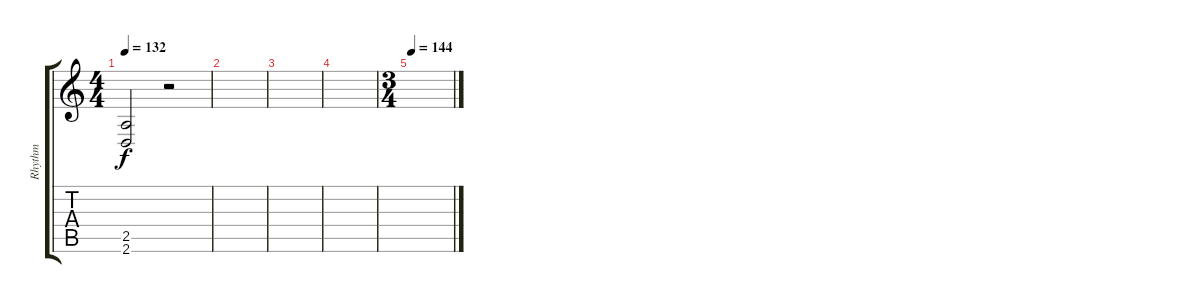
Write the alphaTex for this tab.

\track ("Rhythm" "Rhythm") {instrument distortionguitar}
\staff {score tabs}
\tuning (D4 A3 F3 C3 G2 C2) {hide}
\ts (4 4)
\tempo 132
\clef g2
\ks c
(2.5 2.6).2{dy f} r.2 |
|
|
|
\ts (3 4)
\tempo 144
